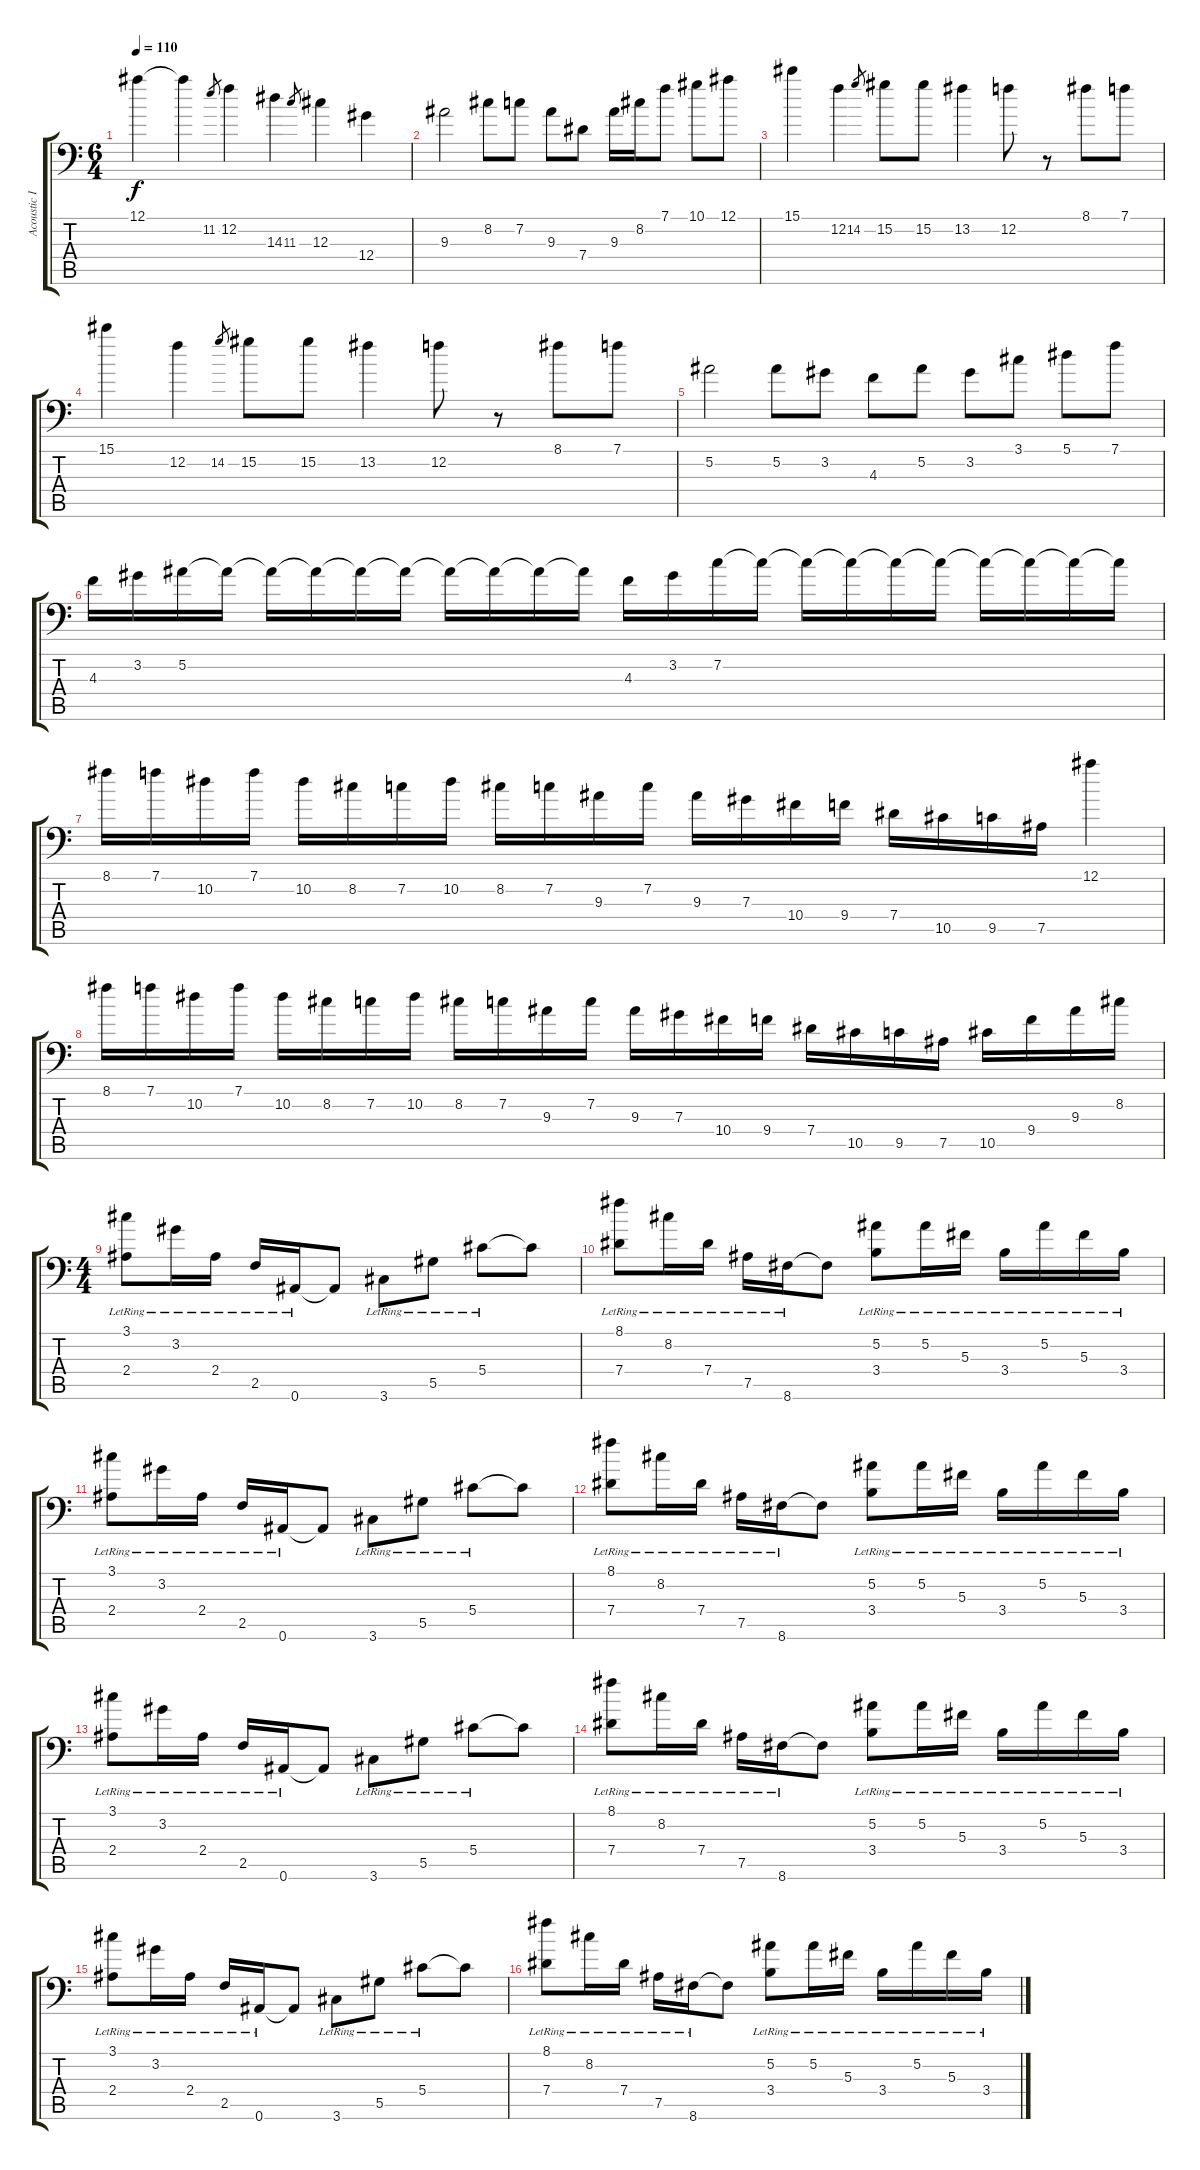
\track ("Acoustic II" "Acoustic I") {instrument acousticguitarsteel}
\staff {score tabs}
\tuning (Bb3 F3 Db3 Ab2 Eb2 Bb1) {hide}
\ts (6 4)
\tempo 110
\clef f4
\ks c
12.1.4{dy f} 12.1{t}.4 11.2.8{gr} 12.2.4 14.3.4 11.3.8{gr} 12.3.4 12.4.4 |
9.3.2 8.2.8 7.2.8 9.3.8 7.4.8 9.3.16 8.2.16 7.1.8 10.1.8 12.1.8 |
15.1.4 12.2.4 14.2.8{gr} 15.2.8 15.2.8 13.2.4 12.2.8 r.8 8.1.8 7.1.8 |
15.1.4 12.2.4 14.2.8{gr} 15.2.8 15.2.8 13.2.4 12.2.8 r.8 8.1.8 7.1.8 |
5.2.2 5.2.8 3.2.8 4.3.8 5.2.8 3.2.8 3.1.8 5.1.8 7.1.8 |
4.3.16 3.2.16 5.2.16 5.2{t}.16 5.2{t}.16 5.2{t}.16 5.2{t}.16 5.2{t}.16 5.2{t}.16 5.2{t}.16 5.2{t}.16 5.2{t}.16 4.3.16 3.2.16 7.2.16 7.2{t}.16 7.2{t}.16 7.2{t}.16 7.2{t}.16 7.2{t}.16 7.2{t}.16 7.2{t}.16 7.2{t}.16 7.2{t}.16 |
8.1.16 7.1.16 10.2.16 7.1.16 10.2.16 8.2.16 7.2.16 10.2.16 8.2.16 7.2.16 9.3.16 7.2.16 9.3.16 7.3.16 10.4.16 9.4.16 7.4.16 10.5.16 9.5.16 7.5.16 12.1.4 |
8.1.16 7.1.16 10.2.16 7.1.16 10.2.16 8.2.16 7.2.16 10.2.16 8.2.16 7.2.16 9.3.16 7.2.16 9.3.16 7.3.16 10.4.16 9.4.16 7.4.16 10.5.16 9.5.16 7.5.16 10.5.16 9.4.16 9.3.16 8.2.16 |
\ts (4 4)
(3.1{lr} 2.4{lr}).8{instrument electricgrandpiano} 3.2{lr}.16 2.4{lr}.16 2.5{lr}.16 0.6{lr}.16 0.6{t}.8 3.6{lr}.8 5.5{lr}.8 5.4{lr}.8 5.4{t}.8 |
(8.1{lr} 7.4{lr}).8 8.2{lr}.16 7.4{lr}.16 7.5{lr}.16 8.6{lr}.16 8.6{t}.8 (5.2{lr} 3.4{lr}).8 5.2{lr}.16 5.3{lr}.16 3.4{lr}.16 5.2{lr}.16 5.3{lr}.16 3.4{lr}.16 |
(3.1{lr} 2.4{lr}).8 3.2{lr}.16 2.4{lr}.16 2.5{lr}.16 0.6{lr}.16 0.6{t}.8 3.6{lr}.8 5.5{lr}.8 5.4{lr}.8 5.4{t}.8 |
(8.1{lr} 7.4{lr}).8 8.2{lr}.16 7.4{lr}.16 7.5{lr}.16 8.6{lr}.16 8.6{t}.8 (5.2{lr} 3.4{lr}).8 5.2{lr}.16 5.3{lr}.16 3.4{lr}.16 5.2{lr}.16 5.3{lr}.16 3.4{lr}.16 |
(3.1{lr} 2.4{lr}).8 3.2{lr}.16 2.4{lr}.16 2.5{lr}.16 0.6{lr}.16 0.6{t}.8 3.6{lr}.8 5.5{lr}.8 5.4{lr}.8 5.4{t}.8 |
(8.1{lr} 7.4{lr}).8 8.2{lr}.16 7.4{lr}.16 7.5{lr}.16 8.6{lr}.16 8.6{t}.8 (5.2{lr} 3.4{lr}).8 5.2{lr}.16 5.3{lr}.16 3.4{lr}.16 5.2{lr}.16 5.3{lr}.16 3.4{lr}.16 |
(3.1{lr} 2.4{lr}).8 3.2{lr}.16 2.4{lr}.16 2.5{lr}.16 0.6{lr}.16 0.6{t}.8 3.6{lr}.8 5.5{lr}.8 5.4{lr}.8 5.4{t}.8 |
(8.1{lr} 7.4{lr}).8 8.2{lr}.16 7.4{lr}.16 7.5{lr}.16 8.6{lr}.16 8.6{t}.8 (5.2{lr} 3.4{lr}).8 5.2{lr}.16 5.3{lr}.16 3.4{lr}.16 5.2{lr}.16 5.3{lr}.16 3.4{lr}.16
